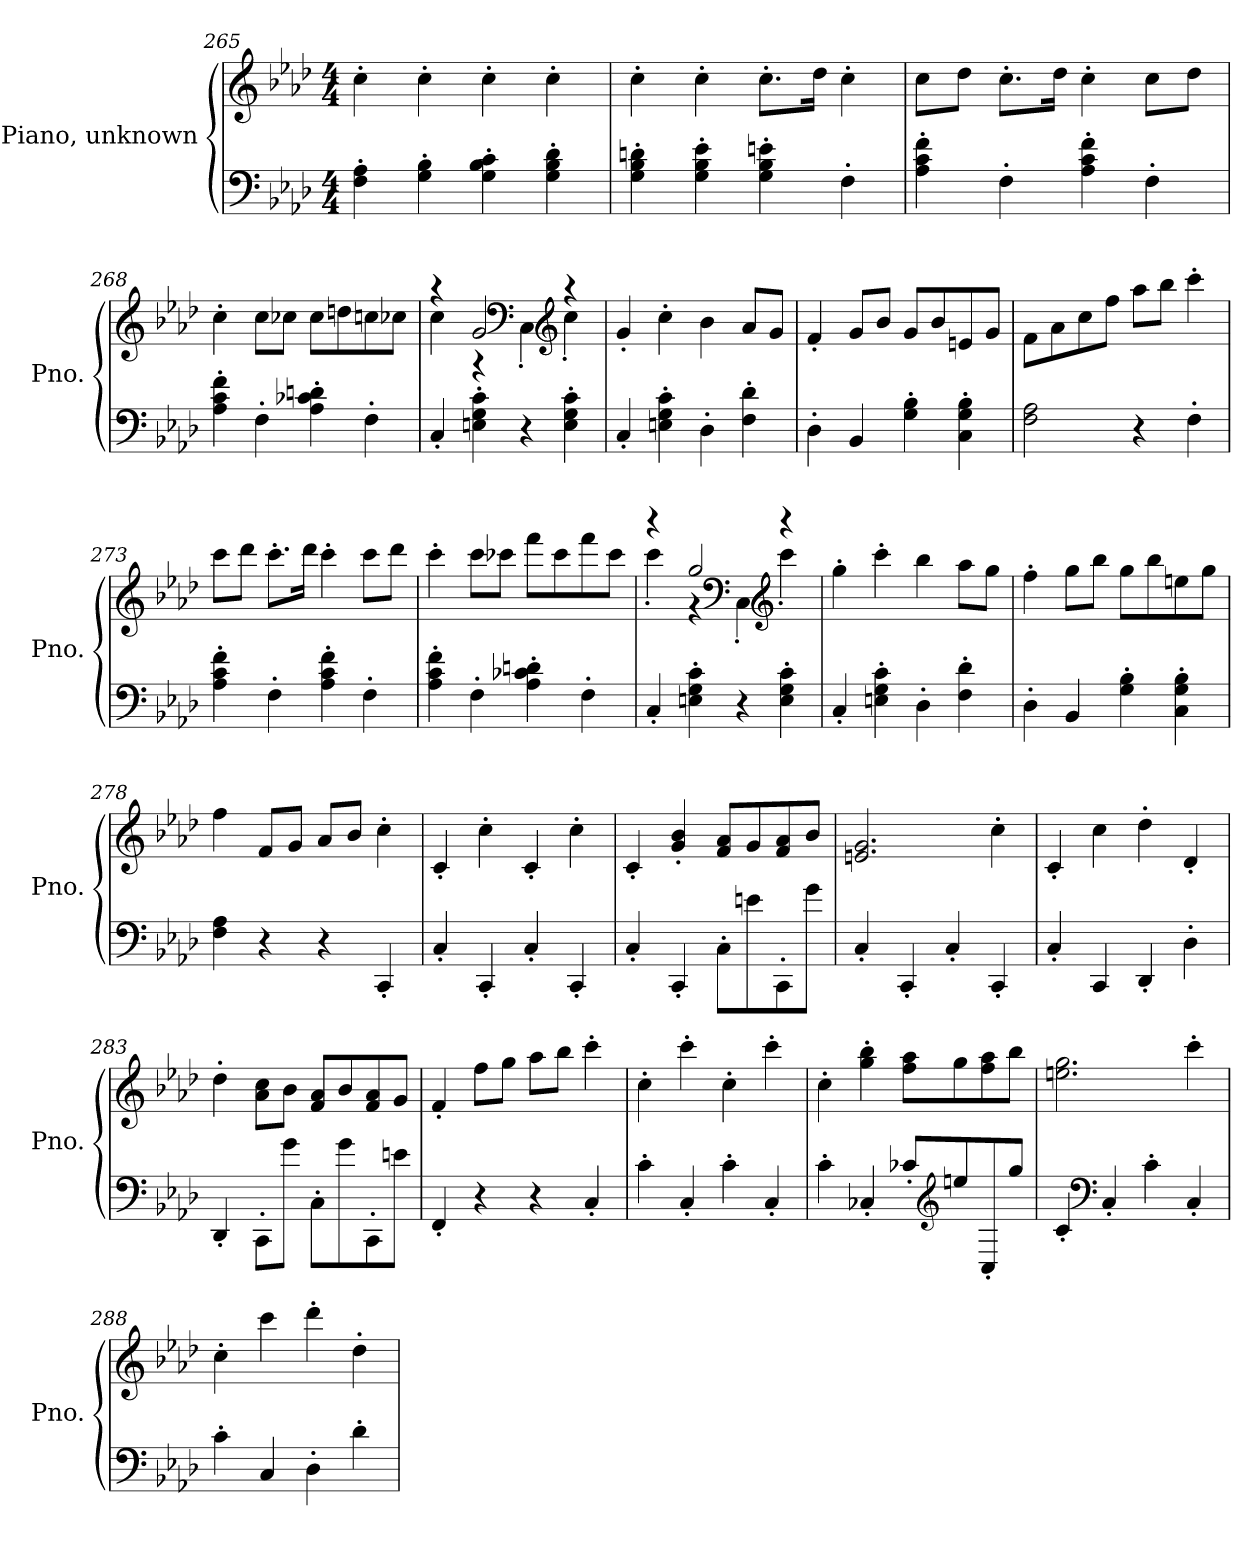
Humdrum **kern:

**kern	**kern
*part1	*part1
*staff2	*staff1
*I"Piano, unknown	*
*I'Pno.	*
*clefF4	*clefG2
*k[b-e-a-d-]	*k[b-e-a-d-]
*M4/4	*M4/4
=265	=265
4F\' 4A-\'	4cc'\
4G\' 4B-\'	4cc'\
4G\' 4B-\' 4c\'	4cc'\
4G\' 4B-\' 4d-\'	4cc'\
!!LO:PB:g=z
=266	=266
4G\' 4B-\' 4dn\'	4cc'\
4G\' 4B-\' 4e-\'	4cc'\
4G\' 4B-\' 4en\'	8.cc'\L
.	16dd-\Jk
4F'\	4cc'\
=267	=267
4A-\' 4c\' 4f\'	8cc\L
.	8dd-\J
4F'\	8.cc'\L
.	16dd-\Jk
4A-\' 4c\' 4f\'	4cc'\
4F'\	8cc\L
.	8dd-\J
=268	=268
4A-\' 4c\' 4f\'	4cc'\
4F'\	8cc\L
.	8cc-X\J
4A-\' 4c-X\' 4dn\'	8cc-\L
.	8ddn\
4F'\	8ccn\
.	8cc-X\J
=269	=269
*	*^
4C'/	4r	4cc\
4En\' 4G\' 4c\'	2g/	4r
*	*clefF4	*
4r	.	4C'\
*	*clefG2	*
4E\' 4G\' 4c\'	4r	4cc'\
*	*v	*v
=270	=270
4C'/	4g'/
4En\' 4G\' 4c\'	4cc'\
4D-'\	4b-\
4F\' 4d-\'	8a-/L
.	8g/J
!!LO:LB:g=z
=271	=271
4D-'\	4f'/
4BB-/	8g/L
.	8b-/J
4G\' 4B-\'	8g/L
.	8b-/
4C\' 4G\' 4B-\'	8en/
.	8g/J
=272	=272
2F\ 2A-\	8f\L
.	8a-\
.	8cc\
.	8ff\J
4r	8aa-\L
.	8bb-\J
4F'\	4ccc'\
=273	=273
4A-\' 4c\' 4f\'	8ccc\L
.	8ddd-\J
4F'\	8.ccc'\L
.	16ddd-\Jk
4A-\' 4c\' 4f\'	4ccc'\
4F'\	8ccc\L
.	8ddd-\J
=274	=274
4A-\' 4c\' 4f\'	4ccc'\
4F'\	8ccc\L
.	8ccc-X\J
4A-\' 4c-X\' 4dn\'	8fff\L
.	8ccc-\
4F'\	8fff\
.	8ccc-\J
!!LO:LB:g=z
=275	=275
*	*^
4C'/	4r	4ccc'\
4En\' 4G\' 4c\'	2gg/	4r
*	*clefF4	*
4r	.	4C'\
*	*clefG2	*
4E\' 4G\' 4c\'	4r	4ccc'\
*	*v	*v
=276	=276
4C'/	4gg'\
4En\' 4G\' 4c\'	4ccc'\
4D-'\	4bb-\
4F\' 4d-\'	8aa-\L
.	8gg\J
=277	=277
4D-'\	4ff'\
4BB-/	8gg\L
.	8bb-\J
4G\' 4B-\'	8gg\L
.	8bb-\
4C\' 4G\' 4B-\'	8een\
.	8gg\J
=278	=278
4F\ 4A-\	4ff\
4r	8f/L
.	8g/J
4r	8a-/L
.	8b-/J
4CC'/	4cc'\
=279	=279
4C'/	4c'/
4CC'/	4cc'\
4C'/	4c'/
4CC'/	4cc'\
!!LO:LB:g=z
=280	=280
4C'/	4c'/
4CC'/	4g/' 4b-/'
8C'\L	8f/ 8a-/L
8en\	8g/
8CC'\	8f/ 8a-/
8g\J	8b-/J
=281	=281
4C'/	2.en/ 2.g/
4CC'/	.
4C'/	.
4CC'/	4cc'\
=282	=282
4C'/	4c'/
4CC/	4cc\
4DD-'/	4dd-'\
4D-'\	4d-'/
=283	=283
4DD-'/	4dd-'\
8CC'\L	8a-\ 8cc\L
8g\J	8b-\J
8C'\L	8f/ 8a-/L
8g\	8b-/
8CC'\	8f/ 8a-/
8en\J	8g/J
=284	=284
4FF'/	4f'/
4r	8ff\L
.	8gg\J
4r	8aa-\L
.	8bb-\J
4C'/	4ccc'\
=285	=285
4c'\	4cc'\
4C'/	4ccc'\
4c'\	4cc'\
4C'/	4ccc'\
!!LO:LB:g=z
=286	=286
4c'\	4cc'\
4C-X'/	4gg\' 4bb-\'
8c-X'/L	8ff\ 8aa-\L
*clefG2	*
8een/	8gg\
8C-'/	8ff\ 8aa-\
8gg/J	8bb-\J
=287	=287
4c'/	2.een\ 2.gg\
*clefF4	*
4C'/	.
4c'\	.
4C'/	4ccc'\
=288	=288
4c'\	4cc'\
4C/	4ccc\
4D-'\	4ddd-'\
4d-'\	4dd-'\
=	=
*-	*-
